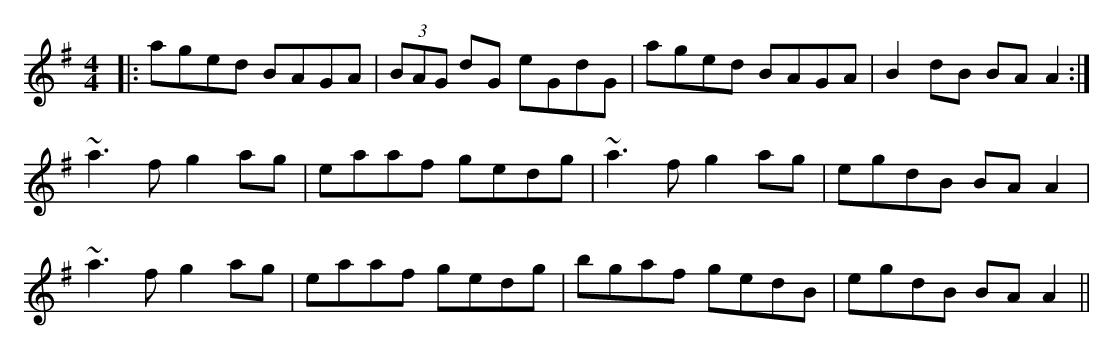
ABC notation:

X:1
M:4/4
K:Ador
|:aged BAGA|(3BAG dG eGdG|aged BAGA|B2dB BAA2:|
~a3f g2ag|eaaf gedg|~a3f g2ag|egdB BAA2|
~a3f g2ag|eaaf gedg|bgaf gedB|egdB BAA2||
